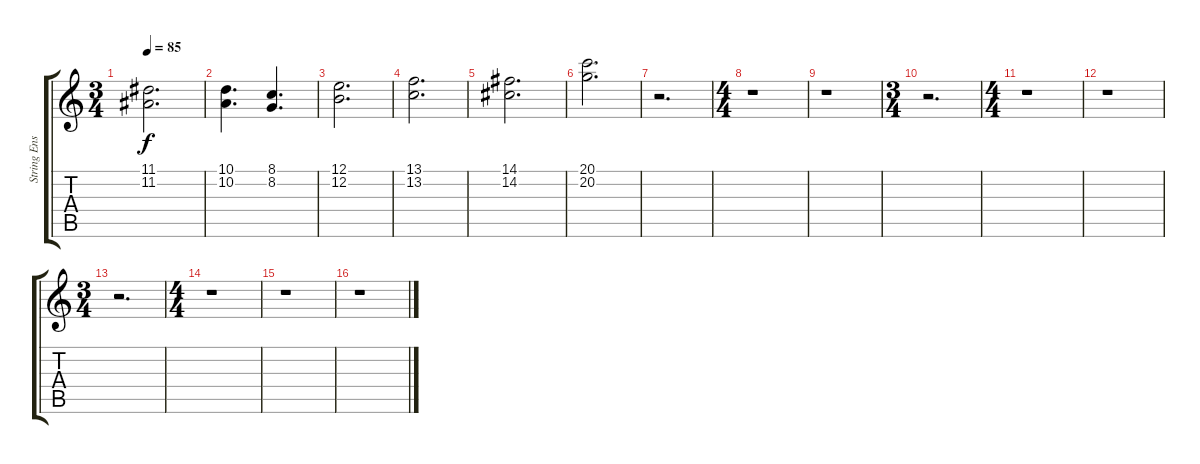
\track ("String Ensemble 1" "String Ens") {instrument stringensemble1}
\staff {score tabs}
\tuning (E4 B3 G3 D3 A2 E2) {hide}
\ts (3 4)
\tempo 85
\clef g2
\ks c
(11.1 11.2).2{d dy f} |
(10.1 10.2).4{d} (8.1 8.2).4{d} |
(12.1 12.2).2{d} |
(13.1 13.2).2{d} |
(14.1 14.2).2{d} |
(20.1 20.2).2{d} |
r.2{d} |
\ts (4 4)
r.1 |
r.1 |
\ts (3 4)
r.2{d} |
\ts (4 4)
r.1 |
r.1 |
\ts (3 4)
r.2{d} |
\ts (4 4)
r.1 |
r.1 |
r.1
